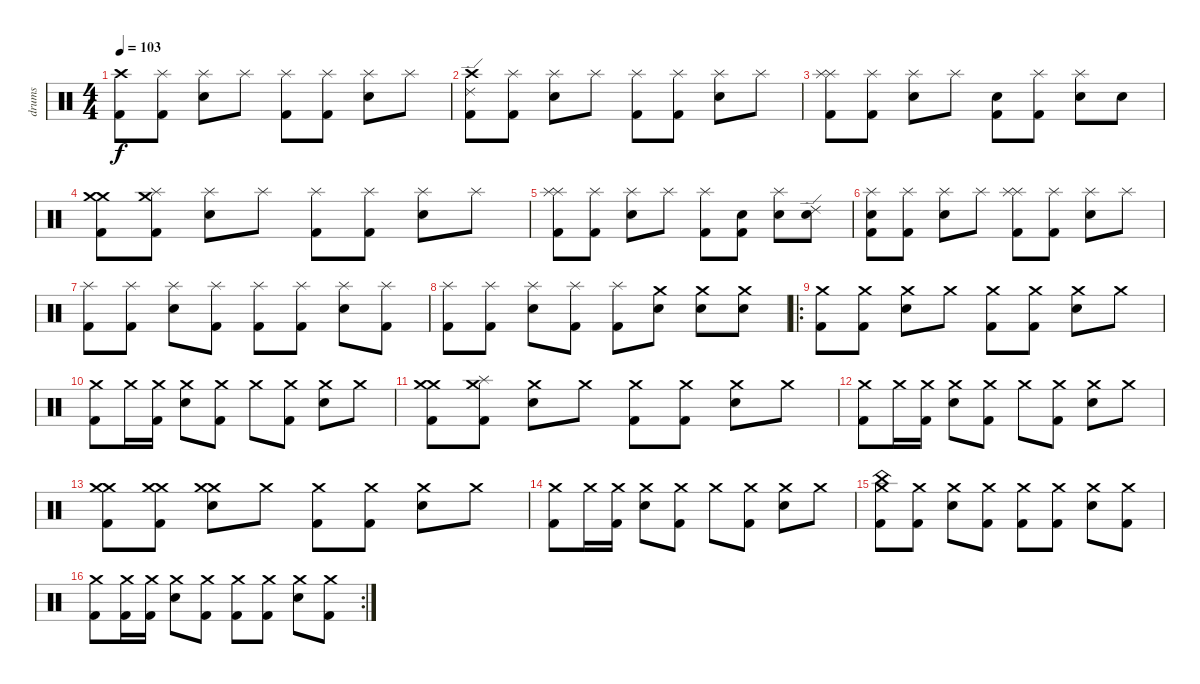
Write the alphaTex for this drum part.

\track ("drums" "drums") {instrument percussion}
\staff {score}
\articulation defaults
\ts (4 4)
\tempo 103
\clef neutral
\ks c
("Crash high (hit)" "Kick (hit) 2").8{dy f} ("Splash (hit)" "Kick (hit) 2").8 ("Splash (hit)" "Snare (hit) 2").8 "Splash (hit)".8 ("Splash (hit)" "Kick (hit) 2").8 ("Splash (hit)" "Kick (hit) 2").8 ("Splash (hit)" "Snare (hit) 2").8 "Splash (hit)".8 |
("Ride (edge) 2" "Crash high (hit)" "Kick (hit) 2").8 ("Splash (hit)" "Kick (hit) 2").8 ("Splash (hit)" "Snare (hit) 2").8 "Splash (hit)".8 ("Splash (hit)" "Kick (hit) 2").8 ("Splash (hit)" "Kick (hit) 2").8 ("Splash (hit)" "Snare (hit) 2").8 "Splash (hit)".8 |
("Splash (hit)" "Splash (hit)" "Kick (hit) 2").8 ("Splash (hit)" "Kick (hit) 2").8 ("Splash (hit)" "Snare (hit) 2").8 "Splash (hit)".8 ("Snare (hit)" "Kick (hit) 2").8 ("Splash (hit)" "Kick (hit) 2").8 ("Splash (hit)" "Snare (hit) 2").8 "Snare (hit)".8 |
("Crash medium (hit)" "Crash medium (hit)" "Kick (hit) 2").8 ("Splash (hit)" "Crash medium (hit)" "Kick (hit) 2").8 ("Splash (hit)" "Snare (hit) 2").8 "Splash (hit)".8 ("Splash (hit)" "Kick (hit) 2").8 ("Splash (hit)" "Kick (hit) 2").8 ("Splash (hit)" "Snare (hit) 2").8 "Splash (hit)".8 |
("Splash (hit)" "Splash (hit)" "Kick (hit) 2").8 ("Splash (hit)" "Kick (hit) 2").8 ("Splash (hit)" "Snare (hit) 2").8 "Splash (hit)".8 ("Splash (hit)" "Kick (hit) 2").8 ("Snare (hit)" "Kick (hit) 2").8 ("Splash (hit)" "Snare (hit) 2").8 ("Ride (edge) 2" "Snare (hit)").8 |
("Splash (hit)" "Snare (hit)" "Kick (hit) 2").8 ("Splash (hit)" "Kick (hit) 2").8 ("Splash (hit)" "Snare (hit) 2").8 "Splash (hit)".8 ("Splash (hit)" "Splash (hit)" "Kick (hit) 2").8 ("Splash (hit)" "Kick (hit) 2").8 ("Splash (hit)" "Snare (hit) 2").8 "Splash (hit)".8 |
("Splash (hit)" "Kick (hit) 2").8 ("Splash (hit)" "Kick (hit) 2").8 ("Splash (hit)" "Snare (hit) 2").8 ("Splash (hit)" "Kick (hit) 2").8 ("Splash (hit)" "Kick (hit) 2").8 ("Splash (hit)" "Kick (hit) 2").8 ("Splash (hit)" "Snare (hit) 2").8 ("Splash (hit)" "Kick (hit) 2").8 |
("Splash (hit)" "Kick (hit) 2").8 ("Splash (hit)" "Kick (hit) 2").8 ("Splash (hit)" "Snare (hit) 2").8 ("Splash (hit)" "Kick (hit) 2").8 ("Splash (hit)" "Kick (hit) 2").8 ("Crash medium (hit)" "Snare (hit) 2").8 ("Crash medium (hit)" "Snare (hit) 2").8 ("Crash medium (hit)" "Snare (hit) 2").8 |
\ro
("Crash medium (hit)" "Kick (hit) 2").8 ("Crash medium (hit)" "Kick (hit) 2").8 ("Crash medium (hit)" "Snare (hit) 2").8 "Crash medium (hit)".8 ("Crash medium (hit)" "Kick (hit) 2").8 ("Crash medium (hit)" "Kick (hit) 2").8 ("Crash medium (hit)" "Snare (hit) 2").8 "Crash medium (hit)".8 |
("Crash medium (hit)" "Kick (hit) 2").8 "Crash medium (hit)".16 ("Crash medium (hit)" "Kick (hit) 2").16 ("Crash medium (hit)" "Snare (hit) 2").8 ("Crash medium (hit)" "Kick (hit) 2").8 "Crash medium (hit)".8 ("Crash medium (hit)" "Kick (hit) 2").8 ("Crash medium (hit)" "Snare (hit) 2").8 "Crash medium (hit)".8 |
("Crash medium (hit)" "Crash medium (hit)" "Kick (hit) 2").8 ("Splash (hit)" "Crash medium (hit)" "Kick (hit) 2").8 ("Crash medium (hit)" "Snare (hit) 2").8 "Crash medium (hit)".8 ("Crash medium (hit)" "Kick (hit) 2").8 ("Crash medium (hit)" "Kick (hit) 2").8 ("Crash medium (hit)" "Snare (hit) 2").8 "Crash medium (hit)".8 |
("Crash medium (hit)" "Kick (hit) 2").8 "Crash medium (hit)".16 ("Crash medium (hit)" "Kick (hit) 2").16 ("Crash medium (hit)" "Snare (hit) 2").8 ("Crash medium (hit)" "Kick (hit) 2").8 "Crash medium (hit)".8 ("Crash medium (hit)" "Kick (hit) 2").8 ("Crash medium (hit)" "Snare (hit) 2").8 "Crash medium (hit)".8 |
("Crash medium (hit)" "Crash medium (hit)" "Kick (hit) 2").8 ("Crash medium (hit)" "Crash medium (hit)" "Kick (hit) 2").8 ("Crash medium (hit)" "Crash medium (hit)" "Snare (hit) 2").8 "Crash medium (hit)".8 ("Crash medium (hit)" "Kick (hit) 2").8 ("Crash medium (hit)" "Kick (hit) 2").8 ("Crash medium (hit)" "Snare (hit) 2").8 "Crash medium (hit)".8 |
("Crash medium (hit)" "Kick (hit) 2").8 "Crash medium (hit)".16 ("Crash medium (hit)" "Kick (hit) 2").16 ("Crash medium (hit)" "Snare (hit) 2").8 ("Crash medium (hit)" "Kick (hit) 2").8 "Crash medium (hit)".8 ("Crash medium (hit)" "Kick (hit) 2").8 ("Crash medium (hit)" "Snare (hit) 2").8 "Crash medium (hit)".8 |
("China (hit)" "Crash medium (hit)" "Kick (hit) 2").8 ("Crash medium (hit)" "Kick (hit) 2").8 ("Crash medium (hit)" "Snare (hit) 2").8 ("Crash medium (hit)" "Kick (hit) 2").8 ("Crash medium (hit)" "Kick (hit) 2").8 ("Crash medium (hit)" "Kick (hit) 2").8 ("Crash medium (hit)" "Snare (hit) 2").8 ("Crash medium (hit)" "Kick (hit) 2").8 |
\rc 2
("Crash medium (hit)" "Kick (hit) 2").8 ("Crash medium (hit)" "Kick (hit) 2").16 ("Crash medium (hit)" "Kick (hit) 2").16 ("Crash medium (hit)" "Snare (hit) 2").8 ("Crash medium (hit)" "Kick (hit) 2").8 ("Crash medium (hit)" "Kick (hit) 2").8 ("Crash medium (hit)" "Kick (hit) 2").8 ("Crash medium (hit)" "Snare (hit) 2").8 ("Crash medium (hit)" "Kick (hit) 2").8
